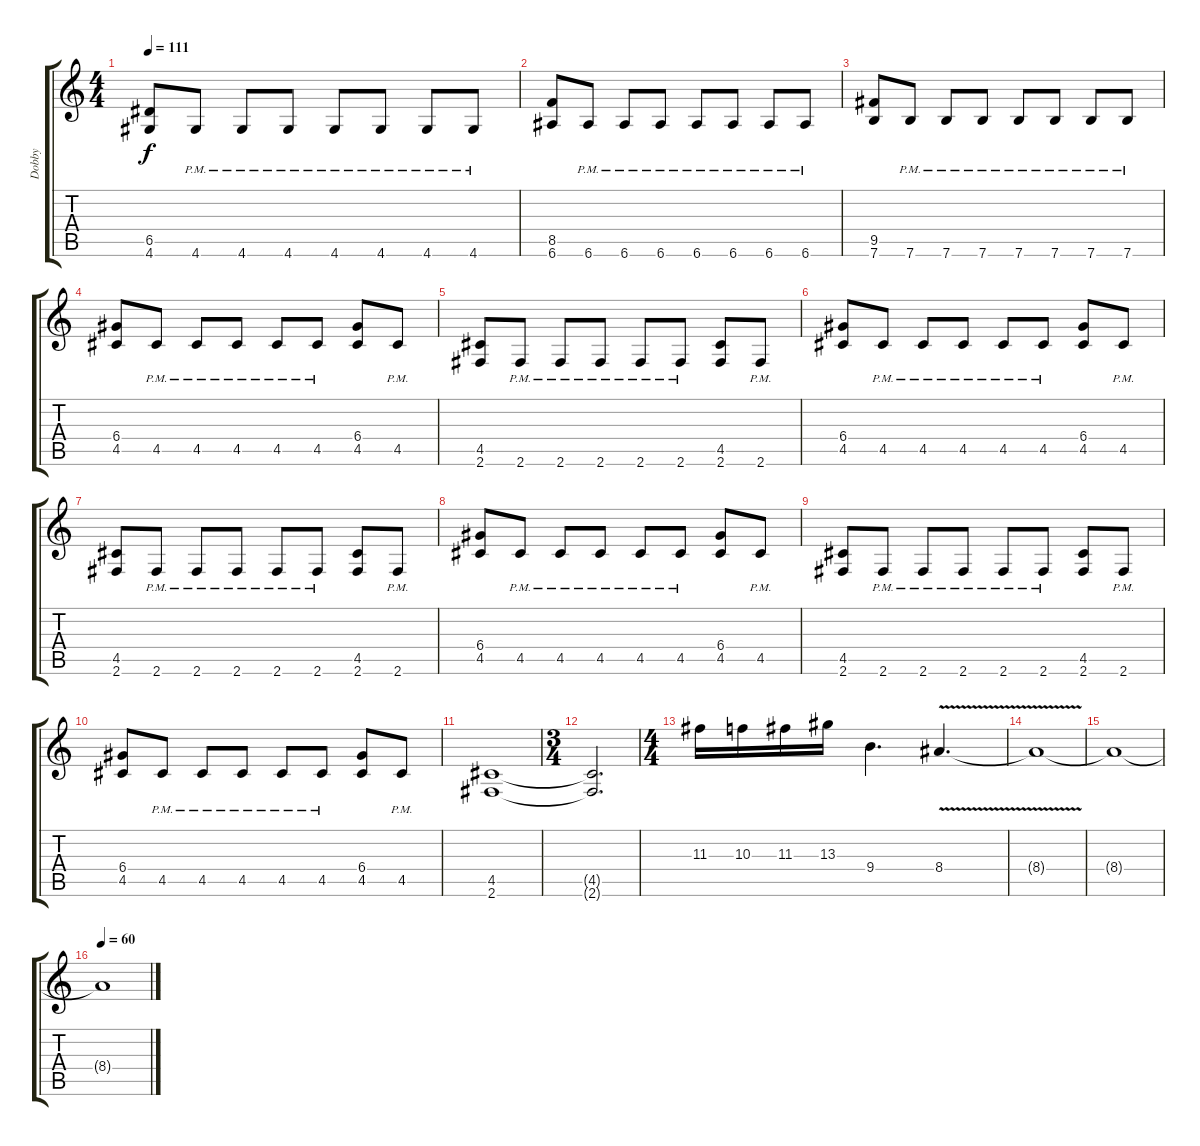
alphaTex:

\track ("Dobby" "Dobby") {instrument distortionguitar}
\staff {score tabs}
\tuning (E4 B3 G3 D3 A2 E2) {hide}
\ts (4 4)
\tempo 111
\clef g2
\ks c
(6.5 4.6).8{dy f} 4.6{pm}.8 4.6{pm}.8 4.6{pm}.8 4.6{pm}.8 4.6{pm}.8 4.6{pm}.8 4.6{pm}.8 |
(8.5 6.6).8 6.6{pm}.8 6.6{pm}.8 6.6{pm}.8 6.6{pm}.8 6.6{pm}.8 6.6{pm}.8 6.6{pm}.8 |
(9.5 7.6).8 7.6{pm}.8 7.6{pm}.8 7.6{pm}.8 7.6{pm}.8 7.6{pm}.8 7.6{pm}.8 7.6{pm}.8 |
(6.4 4.5).8 4.5{pm}.8 4.5{pm}.8 4.5{pm}.8 4.5{pm}.8 4.5{pm}.8 (6.4 4.5).8 4.5{pm}.8 |
(4.5 2.6).8 2.6{pm}.8 2.6{pm}.8 2.6{pm}.8 2.6{pm}.8 2.6{pm}.8 (4.5 2.6).8 2.6{pm}.8 |
(6.4 4.5).8 4.5{pm}.8 4.5{pm}.8 4.5{pm}.8 4.5{pm}.8 4.5{pm}.8 (6.4 4.5).8 4.5{pm}.8 |
(4.5 2.6).8 2.6{pm}.8 2.6{pm}.8 2.6{pm}.8 2.6{pm}.8 2.6{pm}.8 (4.5 2.6).8 2.6{pm}.8 |
(6.4 4.5).8 4.5{pm}.8 4.5{pm}.8 4.5{pm}.8 4.5{pm}.8 4.5{pm}.8 (6.4 4.5).8 4.5{pm}.8 |
(4.5 2.6).8 2.6{pm}.8 2.6{pm}.8 2.6{pm}.8 2.6{pm}.8 2.6{pm}.8 (4.5 2.6).8 2.6{pm}.8 |
(6.4 4.5).8 4.5{pm}.8 4.5{pm}.8 4.5{pm}.8 4.5{pm}.8 4.5{pm}.8 (6.4 4.5).8 4.5{pm}.8 |
(4.5 2.6).1 |
\ts (3 4)
(4.5{t} 2.6{t}).2{d} |
\ts (4 4)
11.3.16 10.3.16 11.3.16 13.3.16 9.4.4{d} 8.4{v}.4{d} |
8.4{t}.1 |
8.4{t}.1 |
\tempo 60
8.4{t}.1{volume 6}
